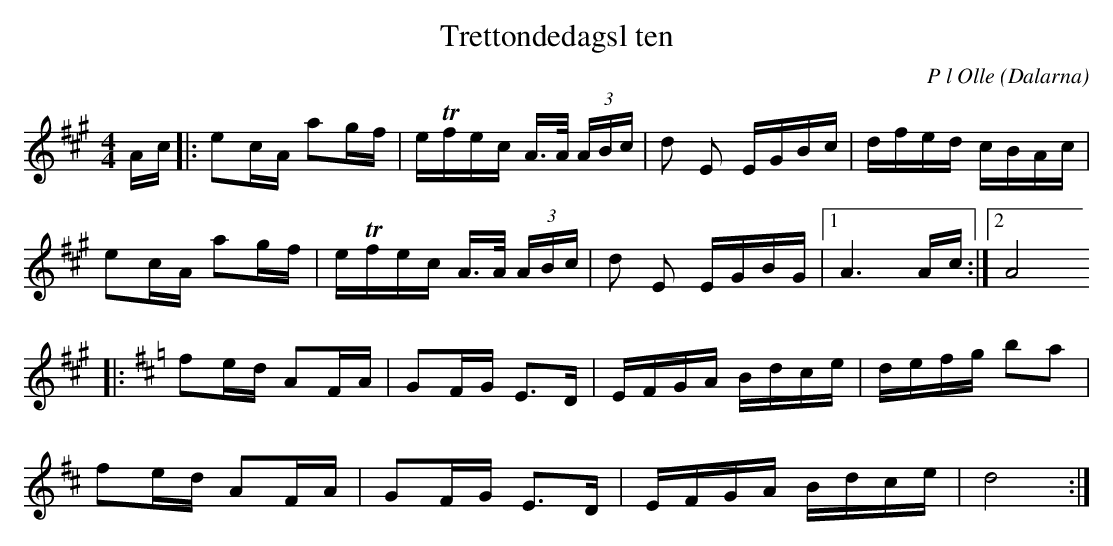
X:1
T:Trettondedagsl ten
C:P l Olle
O:Dalarna
M:4/4
L:1/16
K:A
Ac|:e2cA a2gf|eTfec A>A (3ABc|d2 E2 EGBc|dfed cBAc|
e2cA a2gf|eTfec A>A (3ABc|d2 E2 EGBG|1 A6 Ac:|2 A8
K:D
|:f2ed A2FA|G2FG E3D|EFGA Bdce|defg b2a2|
f2ed A2FA|G2FG E3D|EFGA Bdce|d8:|
